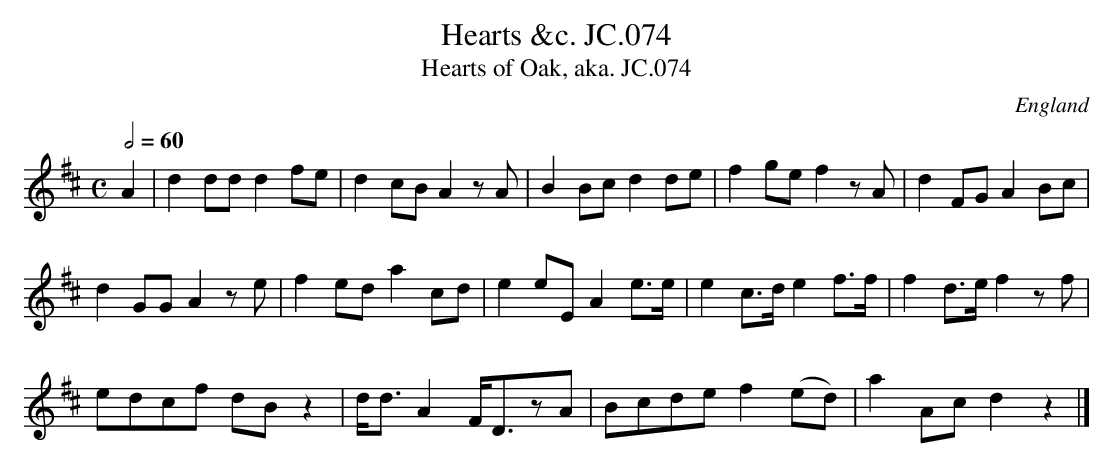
X:1
T:Hearts &c. JC.074
T:Hearts of Oak, aka. JC.074
L:1/8
M:C
O:England
Q:2/4=60
K:D
A2|\
d2ddd2fe|d2cBA2zA|B2Bcd2de|f2gef2zA|d2FGA2Bc|!
d2GGA2ze|f2eda2cd|e2eEA2e>e|e2c>de2f>f|f2d>ef2zf|!
edcf dBz2|d<dA2F<DzA|Bcdef2(ed)|a2Acd2z2|]
